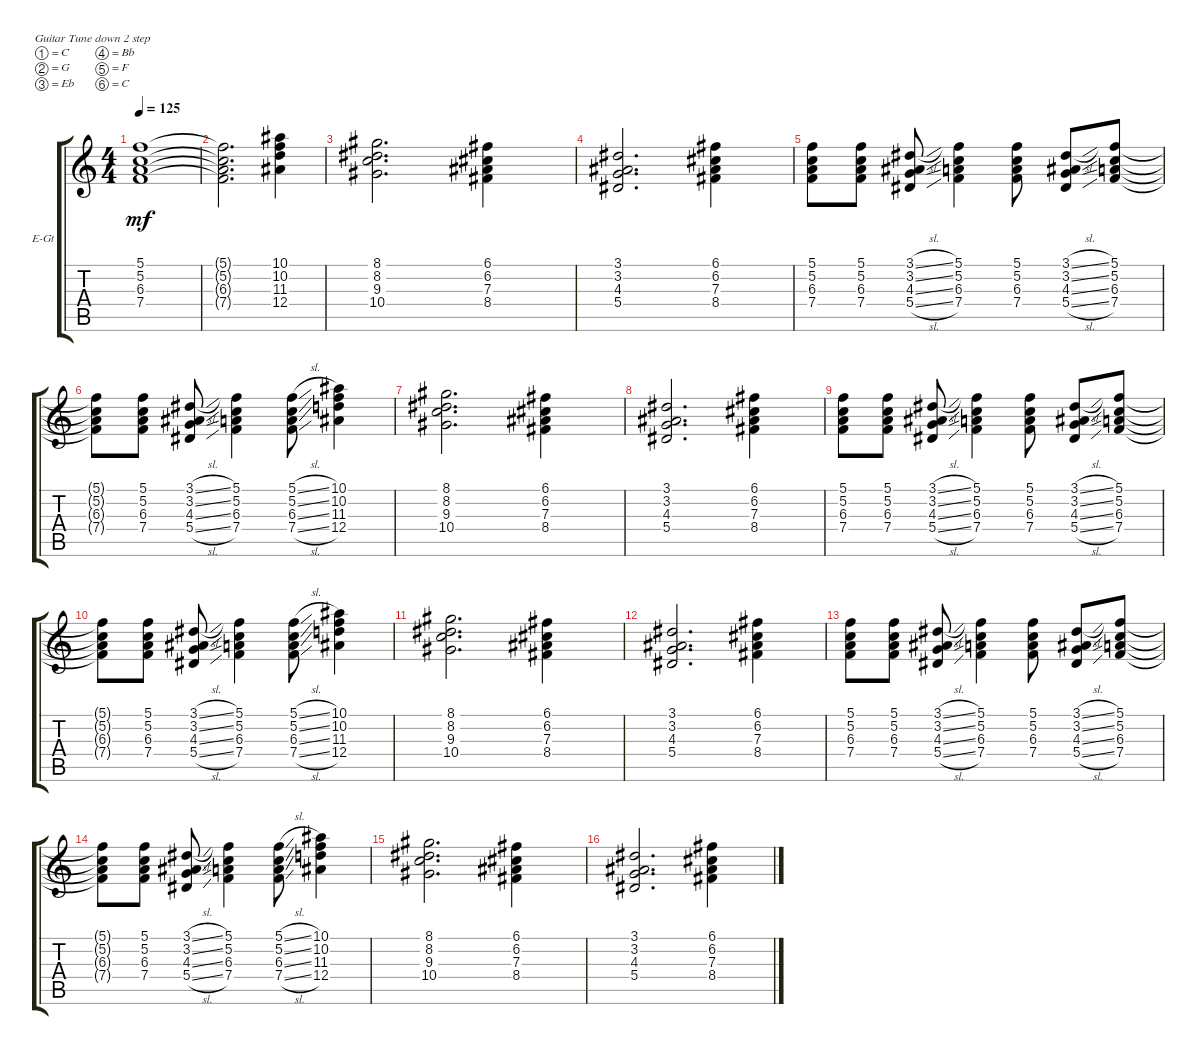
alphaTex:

\defaultSystemsLayout 4
\bracketExtendMode groupsimilarinstruments
\firstSystemTrackNameOrientation horizontal
\otherSystemsTrackNameOrientation horizontal
\track ("Electric Guitar (Drive)" "E-Gt") {instrument overdrivenguitar}
\staff {score tabs}
\tuning (C4 G3 Eb3 Bb2 F2 C2)
\ts (4 4)
\tempo 125
\clef g2
\ks c
(5.1 6.3 5.2 7.4).1{dy mf} |
(7.4{t} 6.3{t} 5.2{t} 5.1{t}).2{d} (12.4 11.3 10.2 10.1).4 |
(8.1 8.2 9.3 10.4).2{d} (8.4 7.3 6.2 6.1).4 |
(5.4 4.3 3.2 3.1).2{d} (8.4 7.3 6.2 6.1).4 |
(5.1 6.3 5.2 7.4).8 (7.4 6.3 5.2 5.1).8 (5.4{sl} 4.3{sl} 3.2{sl} 3.1{sl}).8 (7.4 6.3 5.2 5.1).4 (7.4 6.3 5.2 5.1).8 (5.4{sl} 4.3{sl} 3.2{sl} 3.1{sl}).8 (7.4 6.3 5.2 5.1).8 |
(7.4{t} 6.3{t} 5.2{t} 5.1{t}).8 (7.4 6.3 5.2 5.1).8 (5.4{sl} 4.3{sl} 3.2{sl} 3.1{sl}).8 (7.4 6.3 5.2 5.1).4 (7.4{sl} 6.3{sl} 5.2{sl} 5.1{sl}).8 (12.4 11.3 10.2 10.1).4 |
(8.1 8.2 9.3 10.4).2{d} (8.4 7.3 6.2 6.1).4 |
(5.4 4.3 3.2 3.1).2{d} (8.4 7.3 6.2 6.1).4 |
(5.1 6.3 5.2 7.4).8 (7.4 6.3 5.2 5.1).8 (5.4{sl} 4.3{sl} 3.2{sl} 3.1{sl}).8 (7.4 6.3 5.2 5.1).4 (7.4 6.3 5.2 5.1).8 (5.4{sl} 4.3{sl} 3.2{sl} 3.1{sl}).8 (7.4 6.3 5.2 5.1).8 |
(7.4{t} 6.3{t} 5.2{t} 5.1{t}).8 (7.4 6.3 5.2 5.1).8 (5.4{sl} 4.3{sl} 3.2{sl} 3.1{sl}).8 (7.4 6.3 5.2 5.1).4 (7.4{sl} 6.3{sl} 5.2{sl} 5.1{sl}).8 (12.4 11.3 10.2 10.1).4 |
(8.1 8.2 9.3 10.4).2{d} (8.4 7.3 6.2 6.1).4 |
(5.4 4.3 3.2 3.1).2{d} (8.4 7.3 6.2 6.1).4 |
(5.1 6.3 5.2 7.4).8 (7.4 6.3 5.2 5.1).8 (5.4{sl} 4.3{sl} 3.2{sl} 3.1{sl}).8 (7.4 6.3 5.2 5.1).4 (7.4 6.3 5.2 5.1).8 (5.4{sl} 4.3{sl} 3.2{sl} 3.1{sl}).8 (7.4 6.3 5.2 5.1).8 |
(7.4{t} 6.3{t} 5.2{t} 5.1{t}).8 (7.4 6.3 5.2 5.1).8 (5.4{sl} 4.3{sl} 3.2{sl} 3.1{sl}).8 (7.4 6.3 5.2 5.1).4 (7.4{sl} 6.3{sl} 5.2{sl} 5.1{sl}).8 (12.4 11.3 10.2 10.1).4 |
(8.1 8.2 9.3 10.4).2{d} (8.4 7.3 6.2 6.1).4 |
(5.4 4.3 3.2 3.1).2{d} (8.4 7.3 6.2 6.1).4
